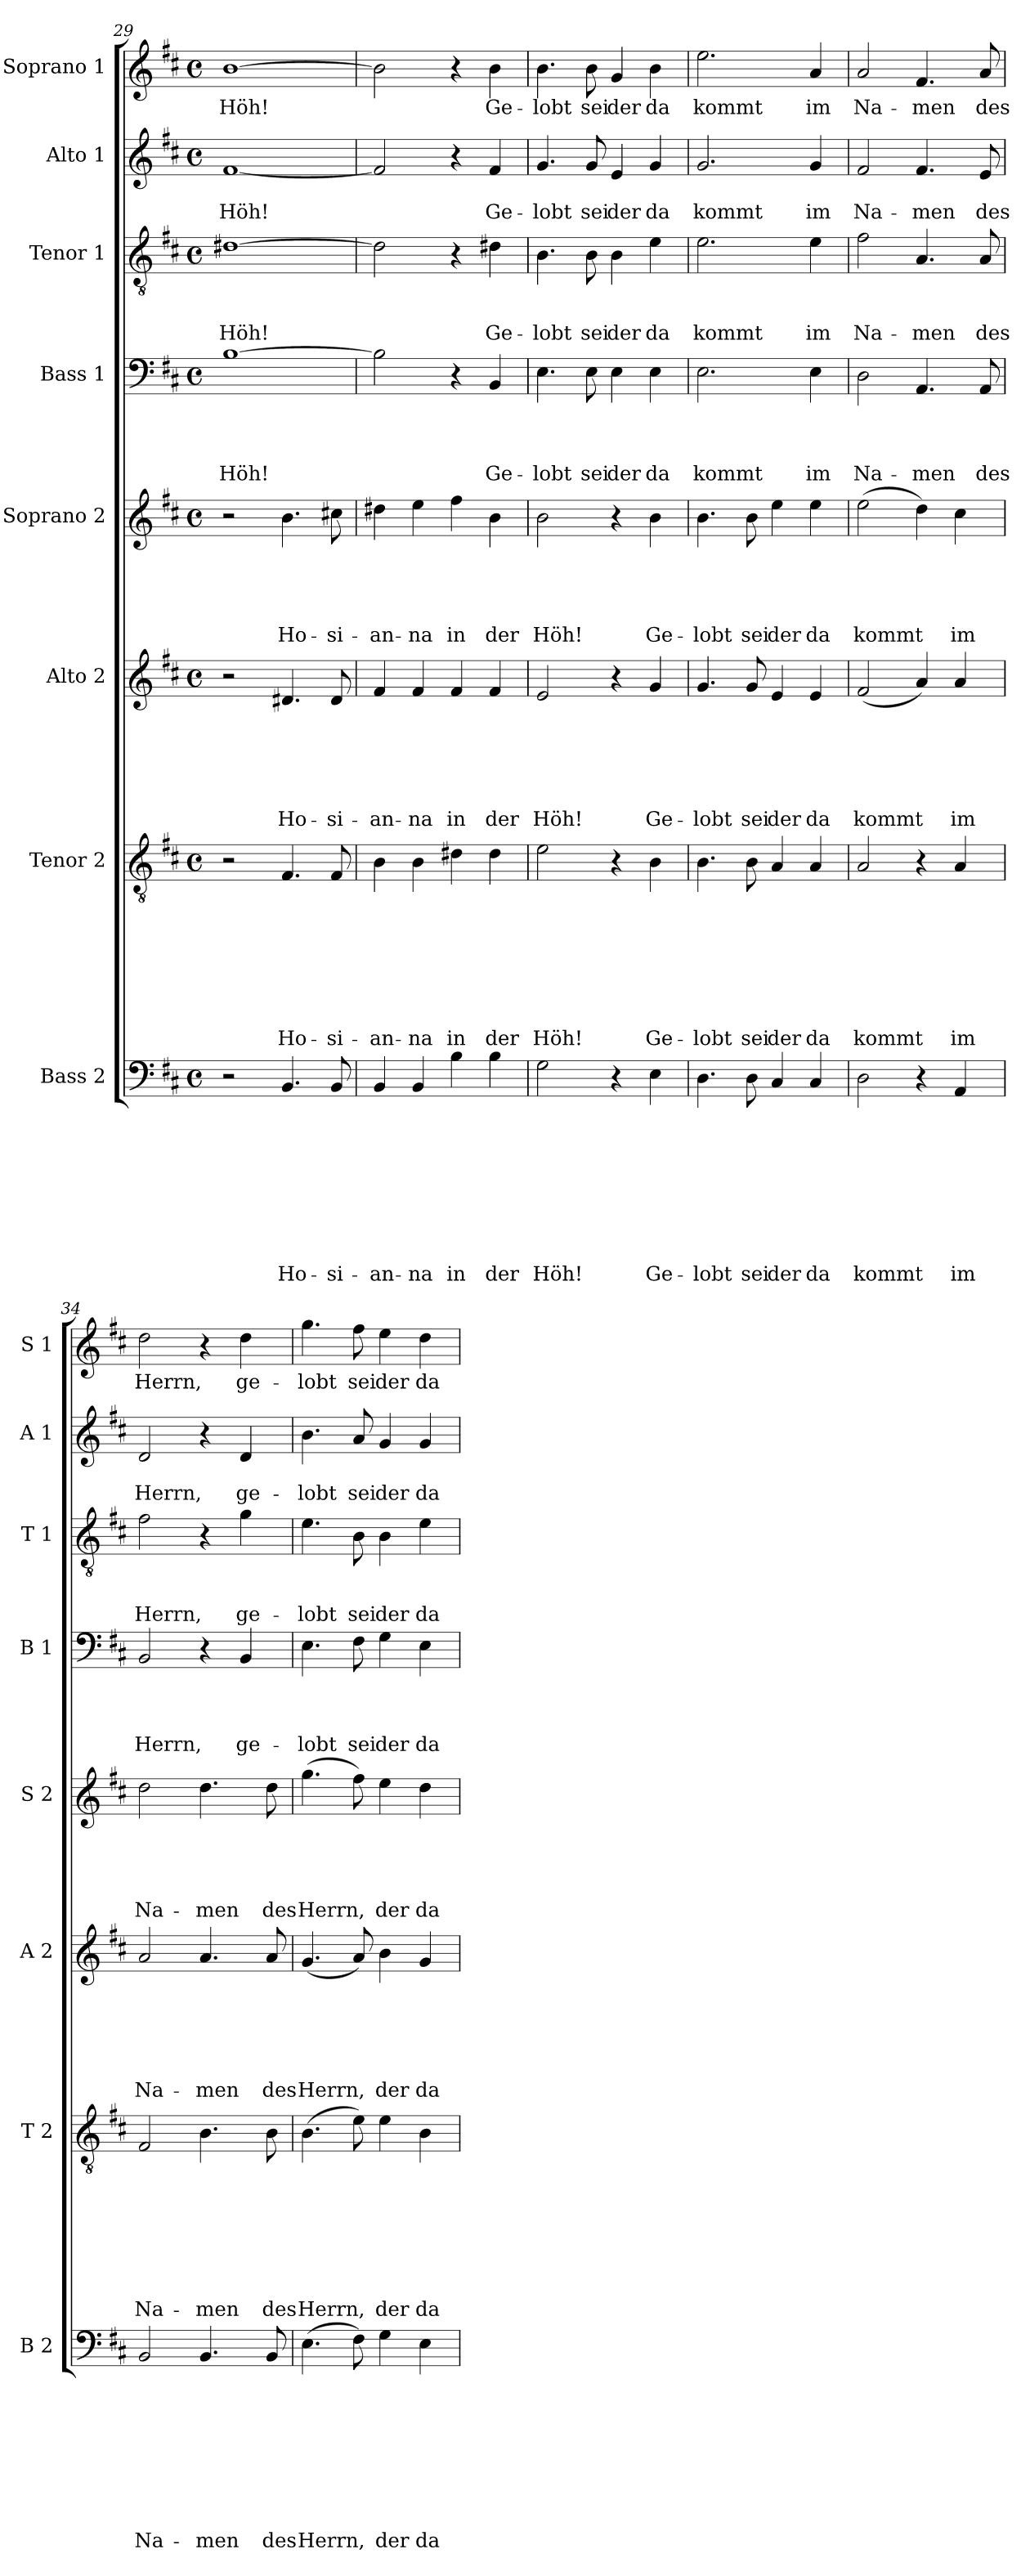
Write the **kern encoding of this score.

**kern	**text	**text	**text	**text	**text	**text	**text	**text	**text	**kern	**text	**text	**text	**text	**text	**text	**text	**text	**kern	**text	**text	**text	**text	**text	**text	**kern	**text	**text	**text	**text	**text	**kern	**text	**text	**text	**text	**kern	**text	**text	**text	**kern	**text	**text	**kern	**text
*part8	*part8	*part8	*part8	*part8	*part8	*part8	*part8	*part8	*part8	*part7	*part7	*part7	*part7	*part7	*part7	*part7	*part7	*part7	*part6	*part6	*part6	*part6	*part6	*part6	*part6	*part5	*part5	*part5	*part5	*part5	*part5	*part4	*part4	*part4	*part4	*part4	*part3	*part3	*part3	*part3	*part2	*part2	*part2	*part1	*part1
*staff8	*staff8	*staff8	*staff8	*staff8	*staff8	*staff8	*staff8	*staff8	*staff8	*staff7	*staff7	*staff7	*staff7	*staff7	*staff7	*staff7	*staff7	*staff7	*staff6	*staff6	*staff6	*staff6	*staff6	*staff6	*staff6	*staff5	*staff5	*staff5	*staff5	*staff5	*staff5	*staff4	*staff4	*staff4	*staff4	*staff4	*staff3	*staff3	*staff3	*staff3	*staff2	*staff2	*staff2	*staff1	*staff1
*I"Bass 2	*	*	*	*	*	*	*	*	*	*I"Tenor 2	*	*	*	*	*	*	*	*	*I"Alto 2	*	*	*	*	*	*	*I"Soprano 2	*	*	*	*	*	*I"Bass 1	*	*	*	*	*I"Tenor 1	*	*	*	*I"Alto 1	*	*	*I"Soprano 1	*
*I'B 2	*	*	*	*	*	*	*	*	*	*I'T 2	*	*	*	*	*	*	*	*	*I'A 2	*	*	*	*	*	*	*I'S 2	*	*	*	*	*	*I'B 1	*	*	*	*	*I'T 1	*	*	*	*I'A 1	*	*	*I'S 1	*
*clefF4	*	*	*	*	*	*	*	*	*	*clefGv2	*	*	*	*	*	*	*	*	*clefG2	*	*	*	*	*	*	*clefG2	*	*	*	*	*	*clefF4	*	*	*	*	*clefGv2	*	*	*	*clefG2	*	*	*clefG2	*
*k[f#c#]	*	*	*	*	*	*	*	*	*	*k[f#c#]	*	*	*	*	*	*	*	*	*k[f#c#]	*	*	*	*	*	*	*k[f#c#]	*	*	*	*	*	*k[f#c#]	*	*	*	*	*k[f#c#]	*	*	*	*k[f#c#]	*	*	*k[f#c#]	*
*D:	*	*	*	*	*	*	*	*	*	*D:	*	*	*	*	*	*	*	*	*D:	*	*	*	*	*	*	*D:	*	*	*	*	*	*D:	*	*	*	*	*D:	*	*	*	*D:	*	*	*D:	*
*M4/4	*	*	*	*	*	*	*	*	*	*M4/4	*	*	*	*	*	*	*	*	*M4/4	*	*	*	*	*	*	*M4/4	*	*	*	*	*	*M4/4	*	*	*	*	*M4/4	*	*	*	*M4/4	*	*	*M4/4	*
*met(c)	*	*	*	*	*	*	*	*	*	*met(c)	*	*	*	*	*	*	*	*	*met(c)	*	*	*	*	*	*	*met(c)	*	*	*	*	*	*met(c)	*	*	*	*	*met(c)	*	*	*	*met(c)	*	*	*met(c)	*
=29	=29	=29	=29	=29	=29	=29	=29	=29	=29	=29	=29	=29	=29	=29	=29	=29	=29	=29	=29	=29	=29	=29	=29	=29	=29	=29	=29	=29	=29	=29	=29	=29	=29	=29	=29	=29	=29	=29	=29	=29	=29	=29	=29	=29	=29
!	!	!	!	!	!	!	!	!	!	!	!	!	!	!	!	!	!	!	!	!	!	!	!	!	!	!	!	!	!	!	!	!	!	!	!	!LO:LY:b	!	!	!	!LO:LY:b	!	!	!LO:LY:b	!	!LO:LY:b
2r	.	.	.	.	.	.	.	.	.	2r	.	.	.	.	.	.	.	.	2r	.	.	.	.	.	.	2r	.	.	.	.	.	[1B	.	.	.	Höh!	[1d#X	.	.	Höh!	[1f#	.	Höh!	[1b	Höh!
!	!	!	!	!	!	!	!	!	!LO:LY:b	!	!	!	!	!	!	!	!	!LO:LY:b	!	!	!	!	!	!	!LO:LY:b	!	!	!	!	!	!LO:LY:b	!	!	!	!	!	!	!	!	!	!	!	!	!	!
4.BB/	.	.	.	.	.	.	.	.	Ho-	4.F#/	.	.	.	.	.	.	.	Ho-	4.d#X/	.	.	.	.	.	Ho-	4.b\	.	.	.	.	Ho-	.	.	.	.	.	.	.	.	.	.	.	.	.	.
!	!	!	!	!	!	!	!	!	!LO:LY:b	!	!	!	!	!	!	!	!	!LO:LY:b	!	!	!	!	!	!	!LO:LY:b	!	!	!	!	!	!LO:LY:b	!	!	!	!	!	!	!	!	!	!	!	!	!	!
8BB/	.	.	.	.	.	.	.	.	-si-	8F#/	.	.	.	.	.	.	.	-si-	8d#/	.	.	.	.	.	-si-	8cc#X\	.	.	.	.	-si-	.	.	.	.	.	.	.	.	.	.	.	.	.	.
=30	=30	=30	=30	=30	=30	=30	=30	=30	=30	=30	=30	=30	=30	=30	=30	=30	=30	=30	=30	=30	=30	=30	=30	=30	=30	=30	=30	=30	=30	=30	=30	=30	=30	=30	=30	=30	=30	=30	=30	=30	=30	=30	=30	=30	=30
!	!	!	!	!	!	!	!	!	!LO:LY:b	!	!	!	!	!	!	!	!	!LO:LY:b	!	!	!	!	!	!	!LO:LY:b	!	!	!	!	!	!LO:LY:b	!	!	!	!	!	!	!	!	!	!	!	!	!	!
4BB/	.	.	.	.	.	.	.	.	-an-	4B\	.	.	.	.	.	.	.	-an-	4f#/	.	.	.	.	.	-an-	4dd#X\	.	.	.	.	-an-	2B\]	.	.	.	.	2d#\]	.	.	.	2f#/]	.	.	2b\]	.
!	!	!	!	!	!	!	!	!	!LO:LY:b	!	!	!	!	!	!	!	!	!LO:LY:b	!	!	!	!	!	!	!LO:LY:b	!	!	!	!	!	!LO:LY:b	!	!	!	!	!	!	!	!	!	!	!	!	!	!
4BB/	.	.	.	.	.	.	.	.	-na	4B\	.	.	.	.	.	.	.	-na	4f#/	.	.	.	.	.	-na	4ee\	.	.	.	.	-na	.	.	.	.	.	.	.	.	.	.	.	.	.	.
!	!	!	!	!	!	!	!	!	!LO:LY:b	!	!	!	!	!	!	!	!	!LO:LY:b	!	!	!	!	!	!	!LO:LY:b	!	!	!	!	!	!LO:LY:b	!	!	!	!	!	!	!	!	!	!	!	!	!	!
4B\	.	.	.	.	.	.	.	.	in	4d#X\	.	.	.	.	.	.	.	in	4f#/	.	.	.	.	.	in	4ff#\	.	.	.	.	in	4r	.	.	.	.	4r	.	.	.	4r	.	.	4r	.
!	!	!	!	!	!	!	!	!	!LO:LY:b	!	!	!	!	!	!	!	!	!LO:LY:b	!	!	!	!	!	!	!LO:LY:b	!	!	!	!	!	!LO:LY:b	!	!	!	!	!LO:LY:b	!	!	!	!LO:LY:b	!	!	!LO:LY:b	!	!LO:LY:b
4B\	.	.	.	.	.	.	.	.	der	4d#\	.	.	.	.	.	.	.	der	4f#/	.	.	.	.	.	der	4b\	.	.	.	.	der	4BB/	.	.	.	Ge-	4d#X\	.	.	Ge-	4f#/	.	Ge-	4b\	Ge-
=31	=31	=31	=31	=31	=31	=31	=31	=31	=31	=31	=31	=31	=31	=31	=31	=31	=31	=31	=31	=31	=31	=31	=31	=31	=31	=31	=31	=31	=31	=31	=31	=31	=31	=31	=31	=31	=31	=31	=31	=31	=31	=31	=31	=31	=31
!	!	!	!	!	!	!	!	!	!LO:LY:b	!	!	!	!	!	!	!	!	!LO:LY:b	!	!	!	!	!	!	!LO:LY:b	!	!	!	!	!	!LO:LY:b	!	!	!	!	!LO:LY:b	!	!	!	!LO:LY:b	!	!	!LO:LY:b	!	!LO:LY:b
2G\	.	.	.	.	.	.	.	.	Höh!	2e\	.	.	.	.	.	.	.	Höh!	2e/	.	.	.	.	.	Höh!	2b\	.	.	.	.	Höh!	4.E\	.	.	.	-lobt	4.B\	.	.	-lobt	4.g/	.	-lobt	4.b\	-lobt
!	!	!	!	!	!	!	!	!	!	!	!	!	!	!	!	!	!	!	!	!	!	!	!	!	!	!	!	!	!	!	!	!	!	!	!	!LO:LY:b	!	!	!	!LO:LY:b	!	!	!LO:LY:b	!	!LO:LY:b
.	.	.	.	.	.	.	.	.	.	.	.	.	.	.	.	.	.	.	.	.	.	.	.	.	.	.	.	.	.	.	.	8E\	.	.	.	sei	8B\	.	.	sei	8g/	.	sei	8b\	sei
!	!	!	!	!	!	!	!	!	!	!	!	!	!	!	!	!	!	!	!	!	!	!	!	!	!	!	!	!	!	!	!	!	!	!	!	!LO:LY:b	!	!	!	!LO:LY:b	!	!	!LO:LY:b	!	!LO:LY:b
4r	.	.	.	.	.	.	.	.	.	4r	.	.	.	.	.	.	.	.	4r	.	.	.	.	.	.	4r	.	.	.	.	.	4E\	.	.	.	der	4B\	.	.	der	4e/	.	der	4g/	der
!	!	!	!	!	!	!	!	!	!LO:LY:b	!	!	!	!	!	!	!	!	!LO:LY:b	!	!	!	!	!	!	!LO:LY:b	!	!	!	!	!	!LO:LY:b	!	!	!	!	!LO:LY:b	!	!	!	!LO:LY:b	!	!	!LO:LY:b	!	!LO:LY:b
4E\	.	.	.	.	.	.	.	.	Ge-	4B\	.	.	.	.	.	.	.	Ge-	4g/	.	.	.	.	.	Ge-	4b\	.	.	.	.	Ge-	4E\	.	.	.	da	4e\	.	.	da	4g/	.	da	4b\	da
!!LO:PB:g=z
=32	=32	=32	=32	=32	=32	=32	=32	=32	=32	=32	=32	=32	=32	=32	=32	=32	=32	=32	=32	=32	=32	=32	=32	=32	=32	=32	=32	=32	=32	=32	=32	=32	=32	=32	=32	=32	=32	=32	=32	=32	=32	=32	=32	=32	=32
!	!	!	!	!	!	!	!	!	!LO:LY:b	!	!	!	!	!	!	!	!	!LO:LY:b	!	!	!	!	!	!	!LO:LY:b	!	!	!	!	!	!LO:LY:b	!	!	!	!	!LO:LY:b	!	!	!	!LO:LY:b	!	!	!LO:LY:b	!	!LO:LY:b
4.D\	.	.	.	.	.	.	.	.	-lobt	4.B\	.	.	.	.	.	.	.	-lobt	4.g/	.	.	.	.	.	-lobt	4.b\	.	.	.	.	-lobt	2.E\	.	.	.	kommt	2.e\	.	.	kommt	2.g/	.	kommt	2.ee\	kommt
!	!	!	!	!	!	!	!	!	!LO:LY:b	!	!	!	!	!	!	!	!	!LO:LY:b	!	!	!	!	!	!	!LO:LY:b	!	!	!	!	!	!LO:LY:b	!	!	!	!	!	!	!	!	!	!	!	!	!	!
8D\	.	.	.	.	.	.	.	.	sei	8B\	.	.	.	.	.	.	.	sei	8g/	.	.	.	.	.	sei	8b\	.	.	.	.	sei	.	.	.	.	.	.	.	.	.	.	.	.	.	.
!	!	!	!	!	!	!	!	!	!LO:LY:b	!	!	!	!	!	!	!	!	!LO:LY:b	!	!	!	!	!	!	!LO:LY:b	!	!	!	!	!	!LO:LY:b	!	!	!	!	!	!	!	!	!	!	!	!	!	!
4C#/	.	.	.	.	.	.	.	.	der	4A/	.	.	.	.	.	.	.	der	4e/	.	.	.	.	.	der	4ee\	.	.	.	.	der	.	.	.	.	.	.	.	.	.	.	.	.	.	.
!	!	!	!	!	!	!	!	!	!LO:LY:b	!	!	!	!	!	!	!	!	!LO:LY:b	!	!	!	!	!	!	!LO:LY:b	!	!	!	!	!	!LO:LY:b	!	!	!	!	!LO:LY:b	!	!	!	!LO:LY:b	!	!	!LO:LY:b	!	!LO:LY:b
4C#/	.	.	.	.	.	.	.	.	da	4A/	.	.	.	.	.	.	.	da	4e/	.	.	.	.	.	da	4ee\	.	.	.	.	da	4E\	.	.	.	im	4e\	.	.	im	4g/	.	im	4a/	im
=33	=33	=33	=33	=33	=33	=33	=33	=33	=33	=33	=33	=33	=33	=33	=33	=33	=33	=33	=33	=33	=33	=33	=33	=33	=33	=33	=33	=33	=33	=33	=33	=33	=33	=33	=33	=33	=33	=33	=33	=33	=33	=33	=33	=33	=33
!	!	!	!	!	!	!	!	!	!LO:LY:b	!	!	!	!	!	!	!	!	!LO:LY:b	!	!	!	!	!	!	!LO:LY:b	!	!	!	!	!	!LO:LY:b	!	!	!	!	!LO:LY:b	!	!	!	!LO:LY:b	!	!	!LO:LY:b	!	!LO:LY:b
2D\	.	.	.	.	.	.	.	.	kommt	2A/	.	.	.	.	.	.	.	kommt	(<2f#/	.	.	.	.	.	kommt	(>2ee\	.	.	.	.	kommt	2D\	.	.	.	Na-	2f#\	.	.	Na-	2f#/	.	Na-	2a/	Na-
!	!	!	!	!	!	!	!	!	!	!	!	!	!	!	!	!	!	!	!	!	!	!	!	!	!	!	!	!	!	!	!	!	!	!	!	!LO:LY:b	!	!	!	!LO:LY:b	!	!	!LO:LY:b	!	!LO:LY:b
4r	.	.	.	.	.	.	.	.	.	4r	.	.	.	.	.	.	.	.	4a/)	.	.	.	.	.	.	4dd\)	.	.	.	.	.	4.AA/	.	.	.	-men	4.A/	.	.	-men	4.f#/	.	-men	4.f#/	-men
!	!	!	!	!	!	!	!	!	!LO:LY:b	!	!	!	!	!	!	!	!	!LO:LY:b	!	!	!	!	!	!	!LO:LY:b	!	!	!	!	!	!LO:LY:b	!	!	!	!	!	!	!	!	!	!	!	!	!	!
4AA/	.	.	.	.	.	.	.	.	im	4A/	.	.	.	.	.	.	.	im	4a/	.	.	.	.	.	im	4cc#\	.	.	.	.	im	.	.	.	.	.	.	.	.	.	.	.	.	.	.
!	!	!	!	!	!	!	!	!	!	!	!	!	!	!	!	!	!	!	!	!	!	!	!	!	!	!	!	!	!	!	!	!	!	!	!	!LO:LY:b	!	!	!	!LO:LY:b	!	!	!LO:LY:b	!	!LO:LY:b
.	.	.	.	.	.	.	.	.	.	.	.	.	.	.	.	.	.	.	.	.	.	.	.	.	.	.	.	.	.	.	.	8AA/	.	.	.	des	8A/	.	.	des	8e/	.	des	8a/	des
=34	=34	=34	=34	=34	=34	=34	=34	=34	=34	=34	=34	=34	=34	=34	=34	=34	=34	=34	=34	=34	=34	=34	=34	=34	=34	=34	=34	=34	=34	=34	=34	=34	=34	=34	=34	=34	=34	=34	=34	=34	=34	=34	=34	=34	=34
!	!	!	!	!	!	!	!	!	!LO:LY:b	!	!	!	!	!	!	!	!	!LO:LY:b	!	!	!	!	!	!	!LO:LY:b	!	!	!	!	!	!LO:LY:b	!	!	!	!	!LO:LY:b	!	!	!	!LO:LY:b	!	!	!LO:LY:b	!	!LO:LY:b
2BB/	.	.	.	.	.	.	.	.	Na-	2F#/	.	.	.	.	.	.	.	Na-	2a/	.	.	.	.	.	Na-	2dd\	.	.	.	.	Na-	2BB/	.	.	.	Herrn,	2f#\	.	.	Herrn,	2d/	.	Herrn,	2dd\	Herrn,
!	!	!	!	!	!	!	!	!	!LO:LY:b	!	!	!	!	!	!	!	!	!LO:LY:b	!	!	!	!	!	!	!LO:LY:b	!	!	!	!	!	!LO:LY:b	!	!	!	!	!	!	!	!	!	!	!	!	!	!
4.BB/	.	.	.	.	.	.	.	.	-men	4.B\	.	.	.	.	.	.	.	-men	4.a/	.	.	.	.	.	-men	4.dd\	.	.	.	.	-men	4r	.	.	.	.	4r	.	.	.	4r	.	.	4r	.
!	!	!	!	!	!	!	!	!	!	!	!	!	!	!	!	!	!	!	!	!	!	!	!	!	!	!	!	!	!	!	!	!	!	!	!	!LO:LY:b	!	!	!	!LO:LY:b	!	!	!LO:LY:b	!	!LO:LY:b
.	.	.	.	.	.	.	.	.	.	.	.	.	.	.	.	.	.	.	.	.	.	.	.	.	.	.	.	.	.	.	.	4BB/	.	.	.	ge-	4g\	.	.	ge-	4d/	.	ge-	4dd\	ge-
!	!	!	!	!	!	!	!	!	!LO:LY:b	!	!	!	!	!	!	!	!	!LO:LY:b	!	!	!	!	!	!	!LO:LY:b	!	!	!	!	!	!LO:LY:b	!	!	!	!	!	!	!	!	!	!	!	!	!	!
8BB/	.	.	.	.	.	.	.	.	des	8B\	.	.	.	.	.	.	.	des	8a/	.	.	.	.	.	des	8dd\	.	.	.	.	des	.	.	.	.	.	.	.	.	.	.	.	.	.	.
=35	=35	=35	=35	=35	=35	=35	=35	=35	=35	=35	=35	=35	=35	=35	=35	=35	=35	=35	=35	=35	=35	=35	=35	=35	=35	=35	=35	=35	=35	=35	=35	=35	=35	=35	=35	=35	=35	=35	=35	=35	=35	=35	=35	=35	=35
!	!	!	!	!	!	!	!	!	!LO:LY:b	!	!	!	!	!	!	!	!	!LO:LY:b	!	!	!	!	!	!	!LO:LY:b	!	!	!	!	!	!LO:LY:b	!	!	!	!	!LO:LY:b	!	!	!	!LO:LY:b	!	!	!LO:LY:b	!	!LO:LY:b
(>4.E\	.	.	.	.	.	.	.	.	Herrn,	(>4.B\	.	.	.	.	.	.	.	Herrn,	(<4.g/	.	.	.	.	.	Herrn,	(>4.gg\	.	.	.	.	Herrn,	4.E\	.	.	.	-lobt	4.e\	.	.	-lobt	4.b\	.	-lobt	4.gg\	-lobt
!	!	!	!	!	!	!	!	!	!	!	!	!	!	!	!	!	!	!	!	!	!	!	!	!	!	!	!	!	!	!	!	!	!	!	!	!LO:LY:b	!	!	!	!LO:LY:b	!	!	!LO:LY:b	!	!LO:LY:b
8F#\)	.	.	.	.	.	.	.	.	.	8e\)	.	.	.	.	.	.	.	.	8a/)	.	.	.	.	.	.	8ff#\)	.	.	.	.	.	8F#\	.	.	.	sei	8B\	.	.	sei	8a/	.	sei	8ff#\	sei
!	!	!	!	!	!	!	!	!	!LO:LY:b	!	!	!	!	!	!	!	!	!LO:LY:b	!	!	!	!	!	!	!LO:LY:b	!	!	!	!	!	!LO:LY:b	!	!	!	!	!LO:LY:b	!	!	!	!LO:LY:b	!	!	!LO:LY:b	!	!LO:LY:b
4G\	.	.	.	.	.	.	.	.	der	4e\	.	.	.	.	.	.	.	der	4b\	.	.	.	.	.	der	4ee\	.	.	.	.	der	4G\	.	.	.	der	4B\	.	.	der	4g/	.	der	4ee\	der
!	!	!	!	!	!	!	!	!	!LO:LY:b	!	!	!	!	!	!	!	!	!LO:LY:b	!	!	!	!	!	!	!LO:LY:b	!	!	!	!	!	!LO:LY:b	!	!	!	!	!LO:LY:b	!	!	!	!LO:LY:b	!	!	!LO:LY:b	!	!LO:LY:b
4E\	.	.	.	.	.	.	.	.	da	4B\	.	.	.	.	.	.	.	da	4g/	.	.	.	.	.	da	4dd\	.	.	.	.	da	4E\	.	.	.	da	4e\	.	.	da	4g/	.	da	4dd\	da
=	=	=	=	=	=	=	=	=	=	=	=	=	=	=	=	=	=	=	=	=	=	=	=	=	=	=	=	=	=	=	=	=	=	=	=	=	=	=	=	=	=	=	=	=	=
*-	*-	*-	*-	*-	*-	*-	*-	*-	*-	*-	*-	*-	*-	*-	*-	*-	*-	*-	*-	*-	*-	*-	*-	*-	*-	*-	*-	*-	*-	*-	*-	*-	*-	*-	*-	*-	*-	*-	*-	*-	*-	*-	*-	*-	*-
